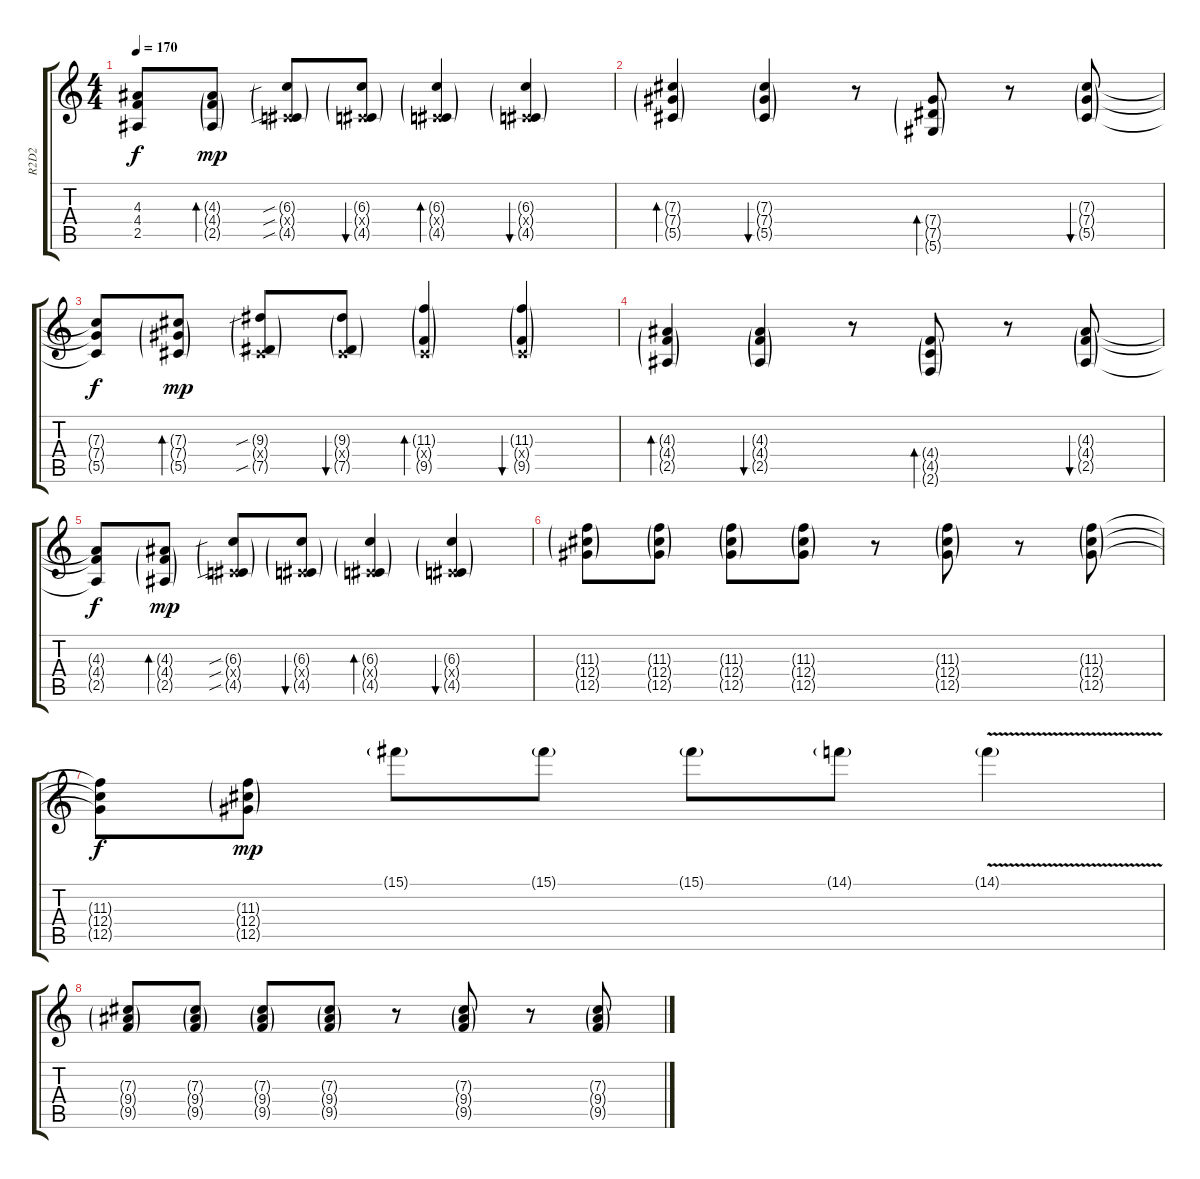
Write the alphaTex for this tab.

\track ("R2D2" "R2D2") {instrument overdrivenguitar}
\staff {score tabs}
\tuning (Eb4 Bb3 Gb3 Db3 Ab2 Eb2) {hide}
\ts (4 4)
\tempo 170
\clef g2
\ks c
(4.3{t} 4.4{t} 2.5{t}).8{dy f} (4.3{g} 4.4{g} 2.5{g}).8{bd 60 dy mp} (6.3{sib g} 0.4{sib g x} 4.5{sib g}).8 (6.3{g} 0.4{g x} 4.5{g}).8{bu 60} (6.3{g} 0.4{g x} 4.5{g}).4{bd 60} (6.3{g} 0.4{g x} 4.5{g}).4{bu 60} |
(7.3{g} 7.4{g} 5.5{g}).4{bd 60} (7.3{g} 7.4{g} 5.5{g}).4{bu 60} r.8 (7.4{g} 7.5{g} 5.6{g}).8{bd 60} r.8 (7.3{g} 7.4{g} 5.5{g}).8{bu 60} |
(7.3{t} 7.4{t} 5.5{t}).8{dy f} (7.3{g} 7.4{g} 5.5{g}).8{bd 60 dy mp} (9.3{sib g} 0.4{g x} 7.5{sib g}).8 (9.3{g} 0.4{g x} 7.5{g}).8{bu 60} (11.3{g} 0.4{g x} 9.5{g}).4{bd 60} (11.3{g} 0.4{g x} 9.5{g}).4{bu 60} |
(4.3{g} 4.4{g} 2.5{g}).4{bd 60} (4.3{g} 4.4{g} 2.5{g}).4{bu 60} r.8 (4.4{g} 4.5{g} 2.6{g}).8{bd 60} r.8 (4.3{g} 4.4{g} 2.5{g}).8{bu 60} |
(4.3{t} 4.4{t} 2.5{t}).8{dy f} (4.3{g} 4.4{g} 2.5{g}).8{bd 60 dy mp} (6.3{sib g} 0.4{sib g x} 4.5{sib g}).8 (6.3{g} 0.4{g x} 4.5{g}).8{bu 60} (6.3{g} 0.4{g x} 4.5{g}).4{bd 60} (6.3{g} 0.4{g x} 4.5{g}).4{bu 60} |
(11.3{g} 12.4{g} 12.5{g}).8 (11.3{g} 12.4{g} 12.5{g}).8 (11.3{g} 12.4{g} 12.5{g}).8 (11.3{g} 12.4{g} 12.5{g}).8 r.8 (11.3{g} 12.4{g} 12.5{g}).8 r.8 (11.3{g} 12.4{g} 12.5{g}).8 |
(11.3{t} 12.4{t} 12.5{t}).8{dy f} (11.3{g} 12.4{g} 12.5{g}).8{dy mp} 15.1{g}.8 15.1{g}.8 15.1{g}.8 14.1{g}.8 14.1{v g}.4 |
(7.3{g} 9.4{g} 9.5{g}).8 (7.3{g} 9.4{g} 9.5{g}).8 (7.3{g} 9.4{g} 9.5{g}).8 (7.3{g} 9.4{g} 9.5{g}).8 r.8 (7.3{g} 9.4{g} 9.5{g}).8 r.8 (7.3{g} 9.4{g} 9.5{g}).8
